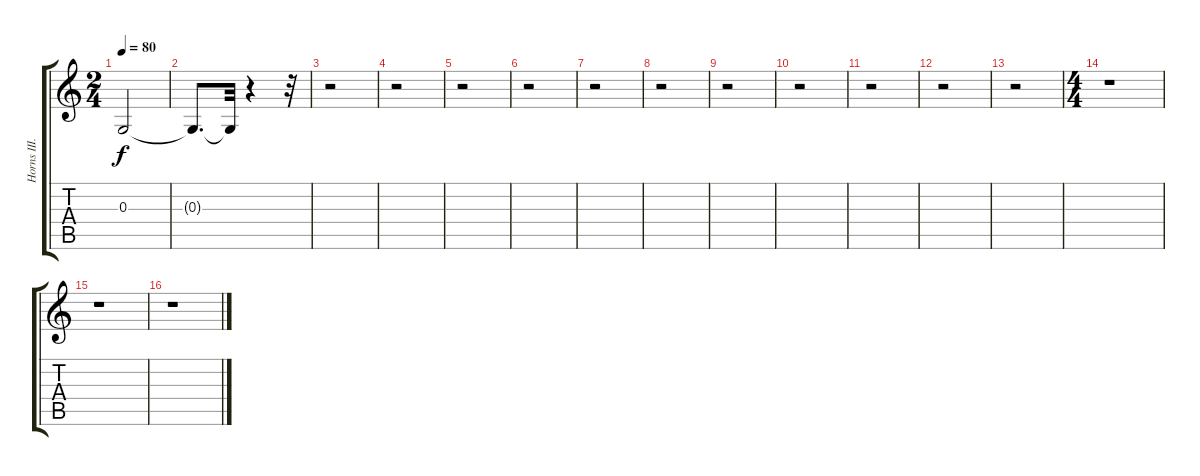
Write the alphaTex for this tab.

\track ("Horns III., IV. C" "Horns III.") {instrument frenchhorn}
\staff {score tabs}
\tuning (E4 B3 G3 D3 A2 E2) {hide}
\ts (2 4)
\tempo 80
\clef g2
\ks c
0.3{t}.2{dy f} |
0.3{t}.8{d} 0.3{t}.32 r.4 r.32 |
r.2 |
r.2 |
r.2 |
r.2 |
r.2 |
r.2 |
r.2 |
r.2 |
r.2 |
r.2 |
r.2 |
\ts (4 4)
r.1 |
r.1 |
r.1
